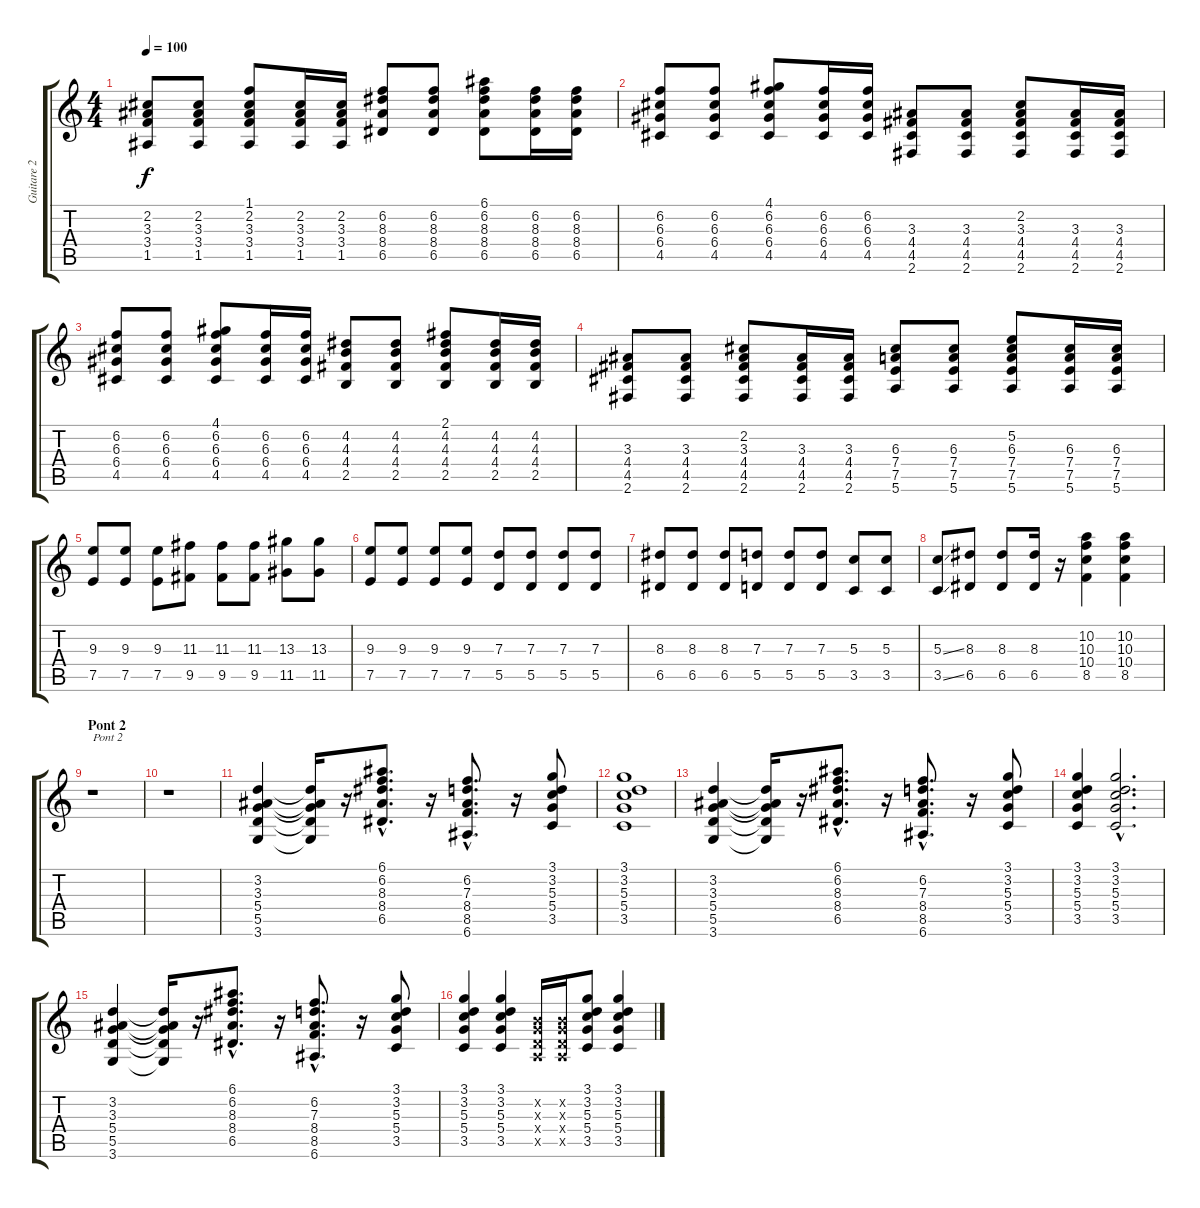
\track ("Guitare 2" "Guitare 2") {instrument overdrivenguitar}
\staff {score tabs}
\tuning (E4 B3 G3 D3 A2 E2) {hide}
\ts (4 4)
\tempo 100
\clef g2
\ks c
(2.2 3.3 3.4 1.5).8{dy f} (2.2 3.3 3.4 1.5).8 (1.1 2.2 3.3 3.4 1.5).8 (2.2 3.3 3.4 1.5).16 (2.2 3.3 3.4 1.5).16 (6.2 8.3 8.4 6.5).8 (6.2 8.3 8.4 6.5).8 (6.1 6.2 8.3 8.4 6.5).8 (6.2 8.3 8.4 6.5).16 (6.2 8.3 8.4 6.5).16 |
(6.2 6.3 6.4 4.5).8 (6.2 6.3 6.4 4.5).8 (4.1 6.2 6.3 6.4 4.5).8 (6.2 6.3 6.4 4.5).16 (6.2 6.3 6.4 4.5).16 (3.3 4.4 4.5 2.6).8 (3.3 4.4 4.5 2.6).8 (2.2 3.3 4.4 4.5 2.6).8 (3.3 4.4 4.5 2.6).16 (3.3 4.4 4.5 2.6).16 |
(6.2 6.3 6.4 4.5).8 (6.2 6.3 6.4 4.5).8 (4.1 6.2 6.3 6.4 4.5).8 (6.2 6.3 6.4 4.5).16 (6.2 6.3 6.4 4.5).16 (4.2 4.3 4.4 2.5).8 (4.2 4.3 4.4 2.5).8 (2.1 4.2 4.3 4.4 2.5).8 (4.2 4.3 4.4 2.5).16 (4.2 4.3 4.4 2.5).16 |
(3.3 4.4 4.5 2.6).8 (3.3 4.4 4.5 2.6).8 (2.2 3.3 4.4 4.5 2.6).8 (3.3 4.4 4.5 2.6).16 (3.3 4.4 4.5 2.6).16 (6.3 7.4 7.5 5.6).8 (6.3 7.4 7.5 5.6).8 (5.2 6.3 7.4 7.5 5.6).8 (6.3 7.4 7.5 5.6).16 (6.3 7.4 7.5 5.6).16 |
(9.3 7.5).8 (9.3 7.5).8 (9.3 7.5).8 (11.3 9.5).8 (11.3 9.5).8 (11.3 9.5).8 (13.3 11.5).8 (13.3 11.5).8 |
(9.3 7.5).8 (9.3 7.5).8 (9.3 7.5).8 (9.3 7.5).8 (7.3 5.5).8 (7.3 5.5).8 (7.3 5.5).8 (7.3 5.5).8 |
(8.3 6.5).8 (8.3 6.5).8 (8.3 6.5).8 (7.3 5.5).8 (7.3 5.5).8 (7.3 5.5).8 (5.3 3.5).8 (5.3 3.5).8 |
(5.3{ss} 3.5{ss}).8 (8.3 6.5).8 (8.3 6.5).8 (8.3 6.5).16 r.16 (10.2 10.3 10.4 8.5).4 (10.2 10.3 10.4 8.5).4 |
\section ("" "Pont 2")
r.1{txt "Pont 2"} |
r.1 |
(3.2 3.3 5.4 5.5 3.6).4 (3.2{t} 3.3{t} 5.4{t} 5.5{t} 3.6{t}).16 r.16 (6.1{hac} 6.2{hac} 8.3{hac} 8.4{hac} 6.5{hac}).8{d} r.16 (6.2{hac} 7.3{hac} 8.4{hac} 8.5{hac} 6.6{hac}).8{d} r.16 (3.1 3.2 5.3 5.4 3.5).8 |
(3.1 3.2 5.3 5.4 3.5).1 |
(3.2 3.3 5.4 5.5 3.6).4 (3.2{t} 3.3{t} 5.4{t} 5.5{t} 3.6{t}).16 r.16 (6.1{hac} 6.2{hac} 8.3{hac} 8.4{hac} 6.5{hac}).8{d} r.16 (6.2{hac} 7.3{hac} 8.4{hac} 8.5{hac} 6.6{hac}).8{d} r.16 (3.1 3.2 5.3 5.4 3.5).8 |
(3.1 3.2 5.3 5.4 3.5).4 (3.1{hac} 3.2{hac} 5.3{hac} 5.4{hac} 3.5{hac}).2{d} |
(3.2 3.3 5.4 5.5 3.6).4 (3.2{t} 3.3{t} 5.4{t} 5.5{t} 3.6{t}).16 r.16 (6.1{hac} 6.2{hac} 8.3{hac} 8.4{hac} 6.5{hac}).8{d} r.16 (6.2{hac} 7.3{hac} 8.4{hac} 8.5{hac} 6.6{hac}).8{d} r.16 (3.1 3.2 5.3 5.4 3.5).8 |
(3.1 3.2 5.3 5.4 3.5).4 (3.1 3.2 5.3 5.4 3.5).4 (0.2{x} 0.3{x} 0.4{x} 0.5{x}).16 (0.2{x} 0.3{x} 0.4{x} 0.5{x}).16 (3.1 3.2 5.3 5.4 3.5).8 (3.1 3.2 5.3 5.4 3.5).4
